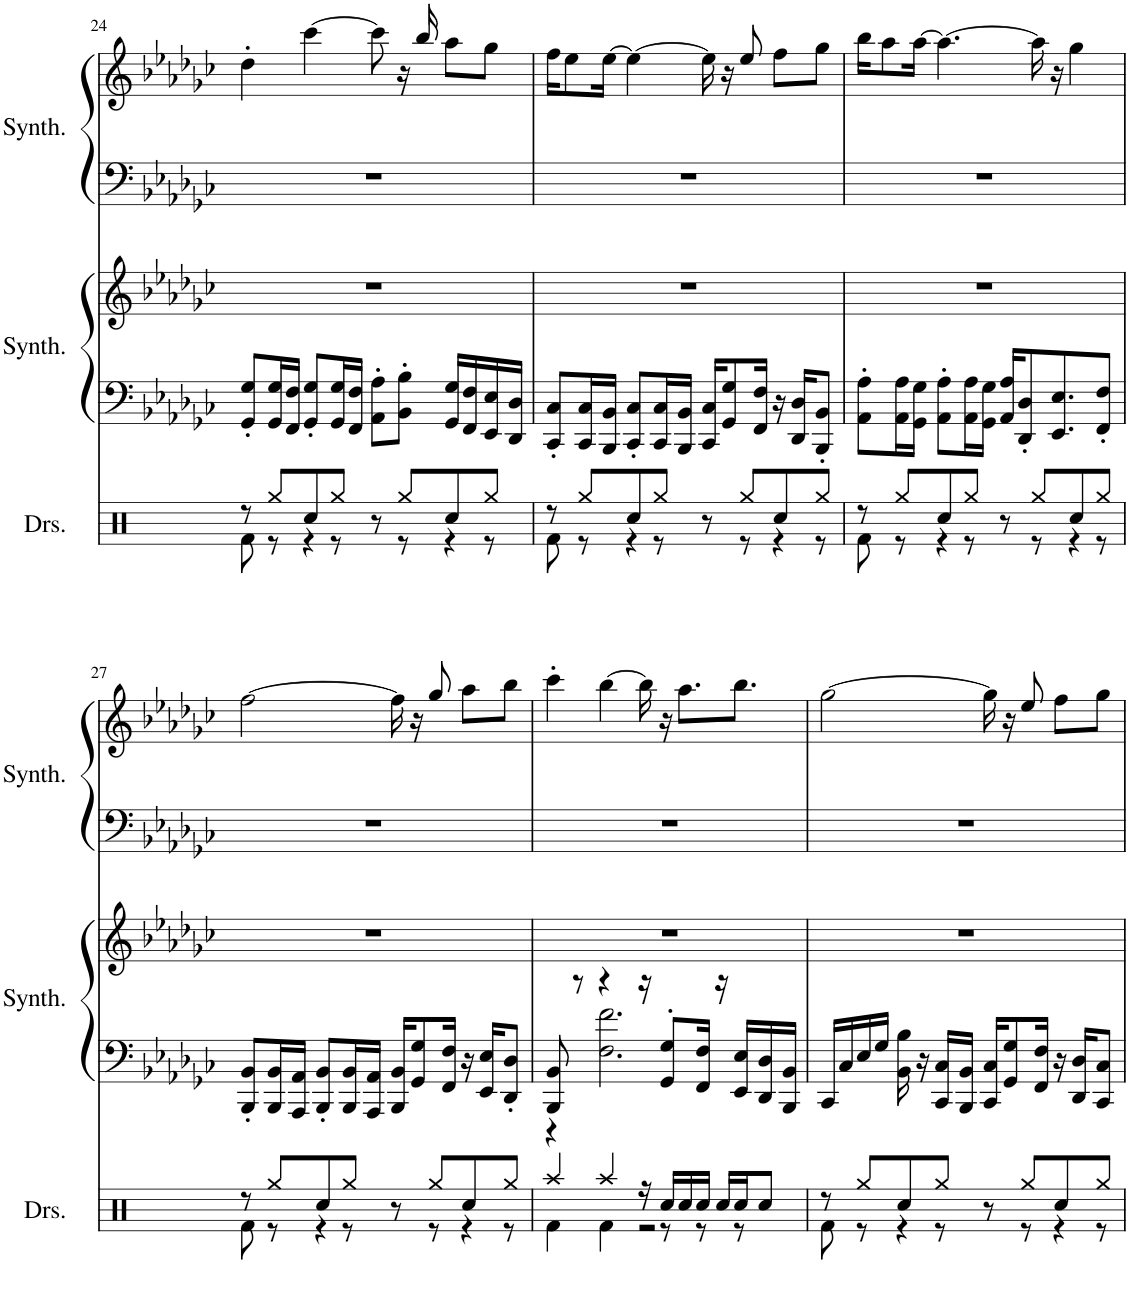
**kern	**kern	**kern	**kern	**kern
*part3	*part2	*part2	*part1	*part1
*staff5	*staff4	*staff3	*staff2	*staff1
*I"Drumset	*I"Keyboard Synthesizer	*	*I"Keyboard Synthesizer	*
*I'Drs.	*I'Synth.	*	*I'Synth.	*
!!LO:PB:g=z
*clefX	*clefF4	*clefG2	*clefF4	*clefG2
*k[]	*k[b-e-a-d-g-c-]	*k[b-e-a-d-g-c-]	*k[b-e-a-d-g-c-]	*k[b-e-a-d-g-c-]
*M4/4	*M4/4	*M4/4	*M4/4	*M4/4
=24	=24	=24	=24	=24
*^	*	*	*	*
8r	8Rf\	8GG-/' 8G-/'L	1r	1r	4dd-'\
8Rgg/L	8r	16GG-/ 16G-/L	.	.	.
.	.	16FF/ 16F/JJ	.	.	.
8Rcc/	4r	8GG-/' 8G-/'L	.	.	[4ccc-\
8Rgg/J	.	16GG-/ 16G-/L	.	.	.
.	.	16FF/ 16F/JJ	.	.	.
8r	8r	8AA-\' 8A-\'L	.	.	8ccc-\]
8Rgg/L	8r	8BB-\' 8B-\'J	.	.	16r
.	.	.	.	.	16bb-/
8Rcc/	4r	16GG-/ 16G-/LL	.	.	8aa-\L
.	.	16FF/ 16F/	.	.	.
8Rgg/J	.	16EE-/ 16E-/	.	.	8gg-\J
.	.	16DD-/ 16D-/JJ	.	.	.
8ryy	8r	8ryy	8ryy	8ryy	8ryy
=25	=25	=25	=25	=25	=25
8r	8Rf\	8CC-/' 8C-/'L	1r	1r	16ff\KL
.	.	.	.	.	8ee-\
8Rgg/L	8r	16CC-/ 16C-/L	.	.	.
.	.	16BBB-/ 16BB-/JJ	.	.	[16ee-\Jk
8Rcc/	4r	8CC-/' 8C-/'L	.	.	4ee-\_
8Rgg/J	.	16CC-/ 16C-/L	.	.	.
.	.	16BBB-/ 16BB-/JJ	.	.	.
8r	8r	16CC-/ 16C-/KL	.	.	16ee-\]
.	.	8GG-/ 8G-/	.	.	16r
8Rgg/L	8r	.	.	.	8ee-/
.	.	16FF/ 16F/Jk	.	.	.
8Rcc/	4r	16r	.	.	8ff\L
.	.	16DD-/ 16D-/KL	.	.	.
8Rgg/J	.	8BBB-/' 8BB-/'J	.	.	8gg-\J
8ryy	8r	8ryy	8ryy	8ryy	8ryy
=26	=26	=26	=26	=26	=26
8r	8Rf\	8AA-\' 8A-\'L	1r	1r	16bb-\KL
.	.	.	.	.	8aa-\
8Rgg/L	8r	16AA-\ 16A-\L	.	.	.
.	.	16GG-\ 16G-\JJ	.	.	[16aa-\Jk
8Rcc/	4r	8AA-\' 8A-\'L	.	.	4.aa-\_
8Rgg/J	.	16AA-\ 16A-\L	.	.	.
.	.	16GG-\ 16G-\JJ	.	.	.
8r	8r	16AA-/ 16A-/KL	.	.	.
.	.	8DD-/' 8D-/'	.	.	.
8Rgg/L	8r	.	.	.	16aa-\]
.	.	8.EE-/ 8.E-/	.	.	16r
8Rcc/	4r	.	.	.	4gg-\
8Rgg/J	.	8FF/' 8F/'J	.	.	.
8ryy	8r	8ryy	8ryy	8ryy	8ryy
!!LO:LB:g=z
=27	=27	=27	=27	=27	=27
8r	8Rf\	8BBB-/' 8BB-/'L	1r	1r	[2ff\
8Rgg/L	8r	16BBB-/ 16BB-/L	.	.	.
.	.	16AAA-/ 16AA-/JJ	.	.	.
8Rcc/	4r	8BBB-/' 8BB-/'L	.	.	.
8Rgg/J	.	16BBB-/ 16BB-/L	.	.	.
.	.	16AAA-/ 16AA-/JJ	.	.	.
8r	8r	16BBB-/ 16BB-/KL	.	.	16ff\]
.	.	8GG-/ 8G-/	.	.	16r
8Rgg/L	8r	.	.	.	8gg-/
.	.	16FF/ 16F/Jk	.	.	.
8Rcc/	4r	16r	.	.	8aa-\L
.	.	16EE-/ 16E-/KL	.	.	.
8Rgg/J	.	8DD-/' 8D-/'J	.	.	8bb-\J
8ryy	8r	8ryy	8ryy	8ryy	8ryy
=28	=28	=28	=28	=28	=28
*	*	*^	*	*	*
4Raa/	4Rf\	8BBB-/ 8BB-/	4r	1r	1r	4ccc-'\
.	.	8r	.	.	.	.
4Raa/	4Rf\	4r	2.F\ 2.f\	.	.	[4bb-\
16r	2r	16r	.	.	.	16bb-\]
16Rcc/LL	.	8GG-/' 8G-/'L	.	.	.	16r
16Rcc/	.	.	.	.	.	8.aa-\L
16Rcc/JJ	.	16FF/ 16F/Jk	.	.	.	.
16Rcc/LL	.	16r	.	.	.	.
16Rcc/J	.	16EE-/ 16E-/LL	.	.	.	8.bb-\J
8Rcc/J	.	16DD-/ 16D-/	.	.	.	.
.	.	16BBB-/ 16BB-/JJ	.	.	.	.
4.ryy	8r	4.ryy	4.ryy	4.ryy	4.ryy	4.ryy
.	8r	.	.	.	.	.
.	8r	.	.	.	.	.
*	*	*v	*v	*	*	*
=29	=29	=29	=29	=29	=29
8r	8Rf\	16CC-/LL	1r	1r	[2gg-\
.	.	16C-/	.	.	.
8Rgg/L	8r	16E-/	.	.	.
.	.	16G-/JJ	.	.	.
8Rcc/	4r	16BB-\ 16B-\	.	.	.
.	.	16r	.	.	.
8Rgg/J	.	16CC-/ 16C-/LL	.	.	.
.	.	16BBB-/ 16BB-/JJ	.	.	.
8r	8r	16CC-/ 16C-/KL	.	.	16gg-\]
.	.	8GG-/ 8G-/	.	.	16r
8Rgg/L	8r	.	.	.	8ee-/
.	.	16FF/ 16F/Jk	.	.	.
8Rcc/	4r	16r	.	.	8ff\L
.	.	16DD-/ 16D-/KL	.	.	.
8Rgg/J	.	8CC-/ 8C-/J	.	.	8gg-\J
8ryy	8r	8ryy	8ryy	8ryy	8ryy
*v	*v	*	*	*	*
=	=	=	=	=
*-	*-	*-	*-	*-
